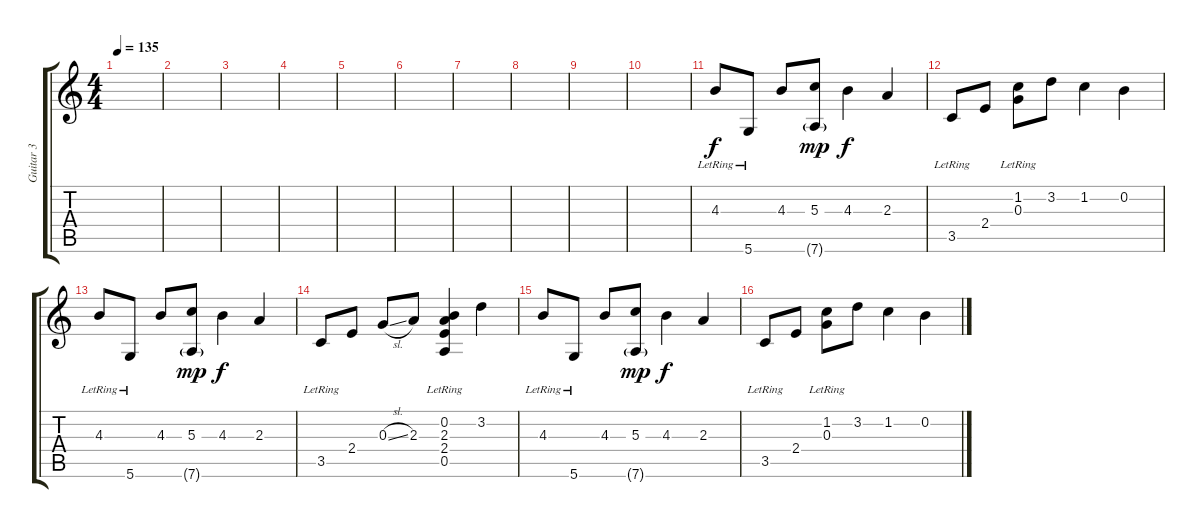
\track ("Guitar 3" "Guitar 3") {instrument electricguitarclean}
\staff {score tabs}
\tuning (E4 B3 G3 D3 A2 D2) {hide}
\ts (4 4)
\tempo 135
\clef g2
\ks c
|
|
|
|
|
|
|
|
|
|
4.3{lr}.8 5.6{lr}.8 4.3.8 (5.3 7.6{g}).8{dy mp} 4.3.4{dy f} 2.3.4 |
3.5{lr}.8 2.4.8 (1.2 0.3{lr}).8 3.2.8 1.2.4 0.2.4 |
4.3{lr}.8 5.6{lr}.8 4.3.8 (5.3 7.6{g}).8{dy mp} 4.3.4{dy f} 2.3.4 |
3.5{lr}.8 2.4.8 0.3{sl}.8 2.3.8 (0.2 2.3 2.4{lr} 0.5{lr}).4 3.2.4 |
4.3{lr}.8 5.6{lr}.8 4.3.8 (5.3 7.6{g}).8{dy mp} 4.3.4{dy f} 2.3.4 |
3.5{lr}.8 2.4.8 (1.2 0.3{lr}).8 3.2.8 1.2.4 0.2.4
